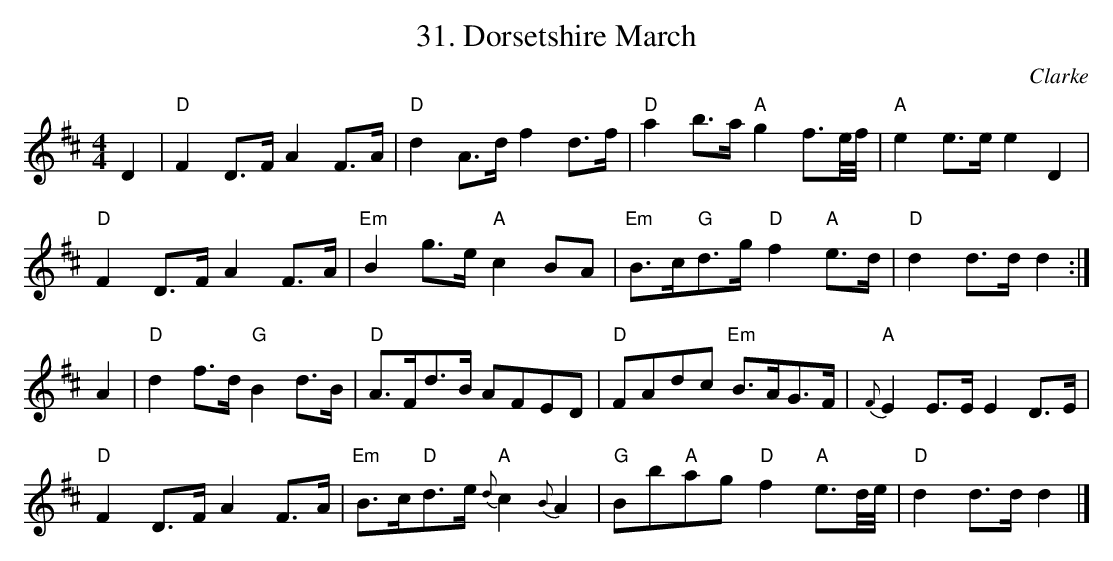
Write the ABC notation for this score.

X:1
T:31. Dorsetshire March
C:Clarke
L:1/8
M:4/4
K:D
 D2 | "D"F2 D>F A2 F>A | "D"d2 A>d f2 d>f | "D"a2 b>a "A"g2 f3/2e/4f/4 | %4
 "A"e2 e>e e2 D2 |$ "D"F2 D>F A2 F>A | "Em"B2 g>e "A"c2 BA | "Em"B>c"G"d>g "D"f2 "A"e>d | "D"d2 d>d d2  :|$  A2 | %10
"D" d2 f>d "G"B2 d>B | "D"A>Fd>B AFED | "D"FAdc "Em"B>AG>F |"A"{F} E2 E>E E2 D>E |$ "D"F2 D>F A2 F>A | %15
 "Em"B>c"D"d>e{d} "A"c2{B} A2 | "G"Bb"A"ag "D"f2 "A"e3/2d/4e/4 | "D"d2 d>d d2  |] %18
